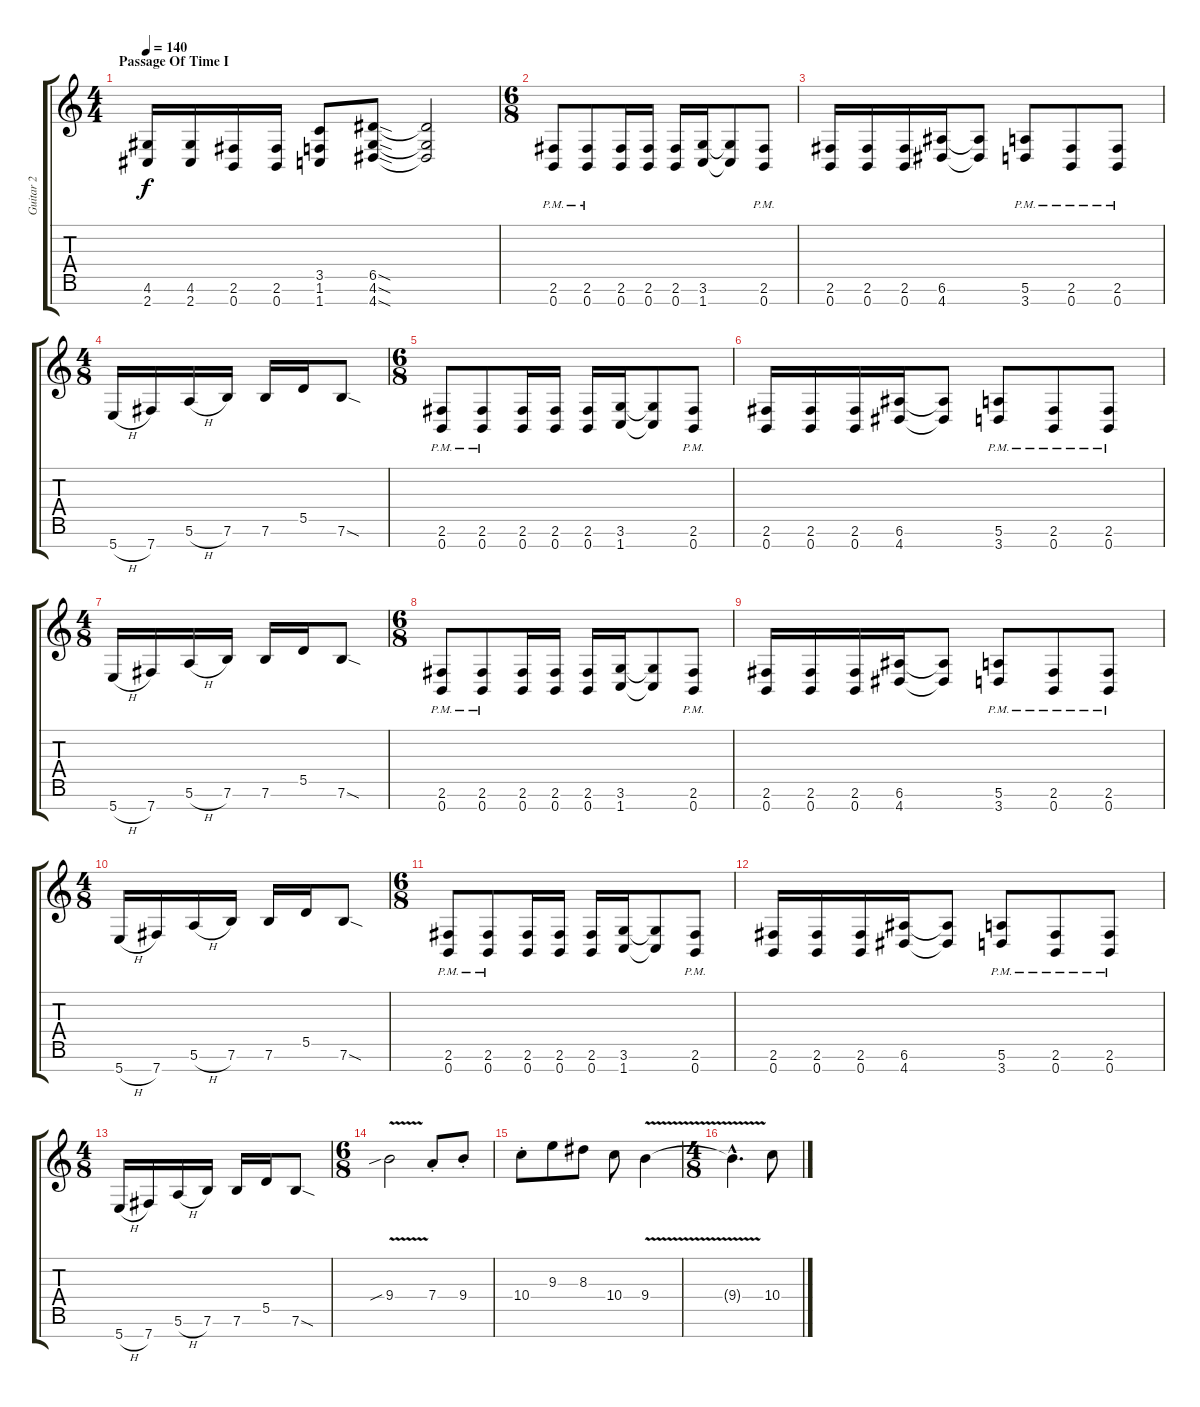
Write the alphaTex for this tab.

\track ("Guitar 2" "Guitar 2") {instrument distortionguitar}
\staff {score tabs}
\tuning (E4 B3 G3 D3 A2 E2 B1) {hide}
\ts (4 4)
\section ("" "Passage Of Time I")
\tempo 140
\clef g2
\ks c
(4.6 2.7).16{dy f instrument distortionguitar} (4.6 2.7).16 (2.6 0.7).16 (2.6 0.7).16 (3.5 1.6 1.7).8 (6.5{sod} 4.6{sod} 4.7{sod}).8 (6.5{t} 4.6{t} 4.7{t}).2 |
\ts (6 8)
(2.6{pm} 0.7{pm}).8 (2.6{pm} 0.7{pm}).8 (2.6 0.7).16 (2.6 0.7).16 (2.6 0.7).16 (3.6 1.7).16 (3.6{t} 1.7{t}).8 (2.6{pm} 0.7{pm}).8 |
(2.6 0.7).16 (2.6 0.7).16 (2.6 0.7).16 (6.6 4.7).16 (6.6{t} 4.7{t}).8 (5.6{pm} 3.7{pm}).8 (2.6{pm} 0.7{pm}).8 (2.6{pm} 0.7{pm}).8 |
\ts (4 8)
5.7{h}.16 7.7.16 5.6{h}.16 7.6.16 7.6.16 5.5.16 7.6{sod}.8 |
\ts (6 8)
(2.6{pm} 0.7{pm}).8 (2.6{pm} 0.7{pm}).8 (2.6 0.7).16 (2.6 0.7).16 (2.6 0.7).16 (3.6 1.7).16 (3.6{t} 1.7{t}).8 (2.6{pm} 0.7{pm}).8 |
(2.6 0.7).16 (2.6 0.7).16 (2.6 0.7).16 (6.6 4.7).16 (6.6{t} 4.7{t}).8 (5.6{pm} 3.7{pm}).8 (2.6{pm} 0.7{pm}).8 (2.6{pm} 0.7{pm}).8 |
\ts (4 8)
5.7{h}.16 7.7.16 5.6{h}.16 7.6.16 7.6.16 5.5.16 7.6{sod}.8 |
\ts (6 8)
(2.6{pm} 0.7{pm}).8 (2.6{pm} 0.7{pm}).8 (2.6 0.7).16 (2.6 0.7).16 (2.6 0.7).16 (3.6 1.7).16 (3.6{t} 1.7{t}).8 (2.6{pm} 0.7{pm}).8 |
(2.6 0.7).16 (2.6 0.7).16 (2.6 0.7).16 (6.6 4.7).16 (6.6{t} 4.7{t}).8 (5.6{pm} 3.7{pm}).8 (2.6{pm} 0.7{pm}).8 (2.6{pm} 0.7{pm}).8 |
\ts (4 8)
5.7{h}.16 7.7.16 5.6{h}.16 7.6.16 7.6.16 5.5.16 7.6{sod}.8 |
\ts (6 8)
(2.6{pm} 0.7{pm}).8 (2.6{pm} 0.7{pm}).8 (2.6 0.7).16 (2.6 0.7).16 (2.6 0.7).16 (3.6 1.7).16 (3.6{t} 1.7{t}).8 (2.6{pm} 0.7{pm}).8 |
(2.6 0.7).16 (2.6 0.7).16 (2.6 0.7).16 (6.6 4.7).16 (6.6{t} 4.7{t}).8 (5.6{pm} 3.7{pm}).8 (2.6{pm} 0.7{pm}).8 (2.6{pm} 0.7{pm}).8 |
\ts (4 8)
5.7{h}.16 7.7.16 5.6{h}.16 7.6.16 7.6.16 5.5.16 7.6{sod}.8 |
\ts (6 8)
\section ("" "")
9.4{v sib}.2 7.4{st}.8 9.4{st}.8 |
10.4{st}.8 9.3.8 8.3.8 10.4.8 9.4{v}.4 |
\ts (4 8)
9.4{hac t}.4{d} 10.4.8
